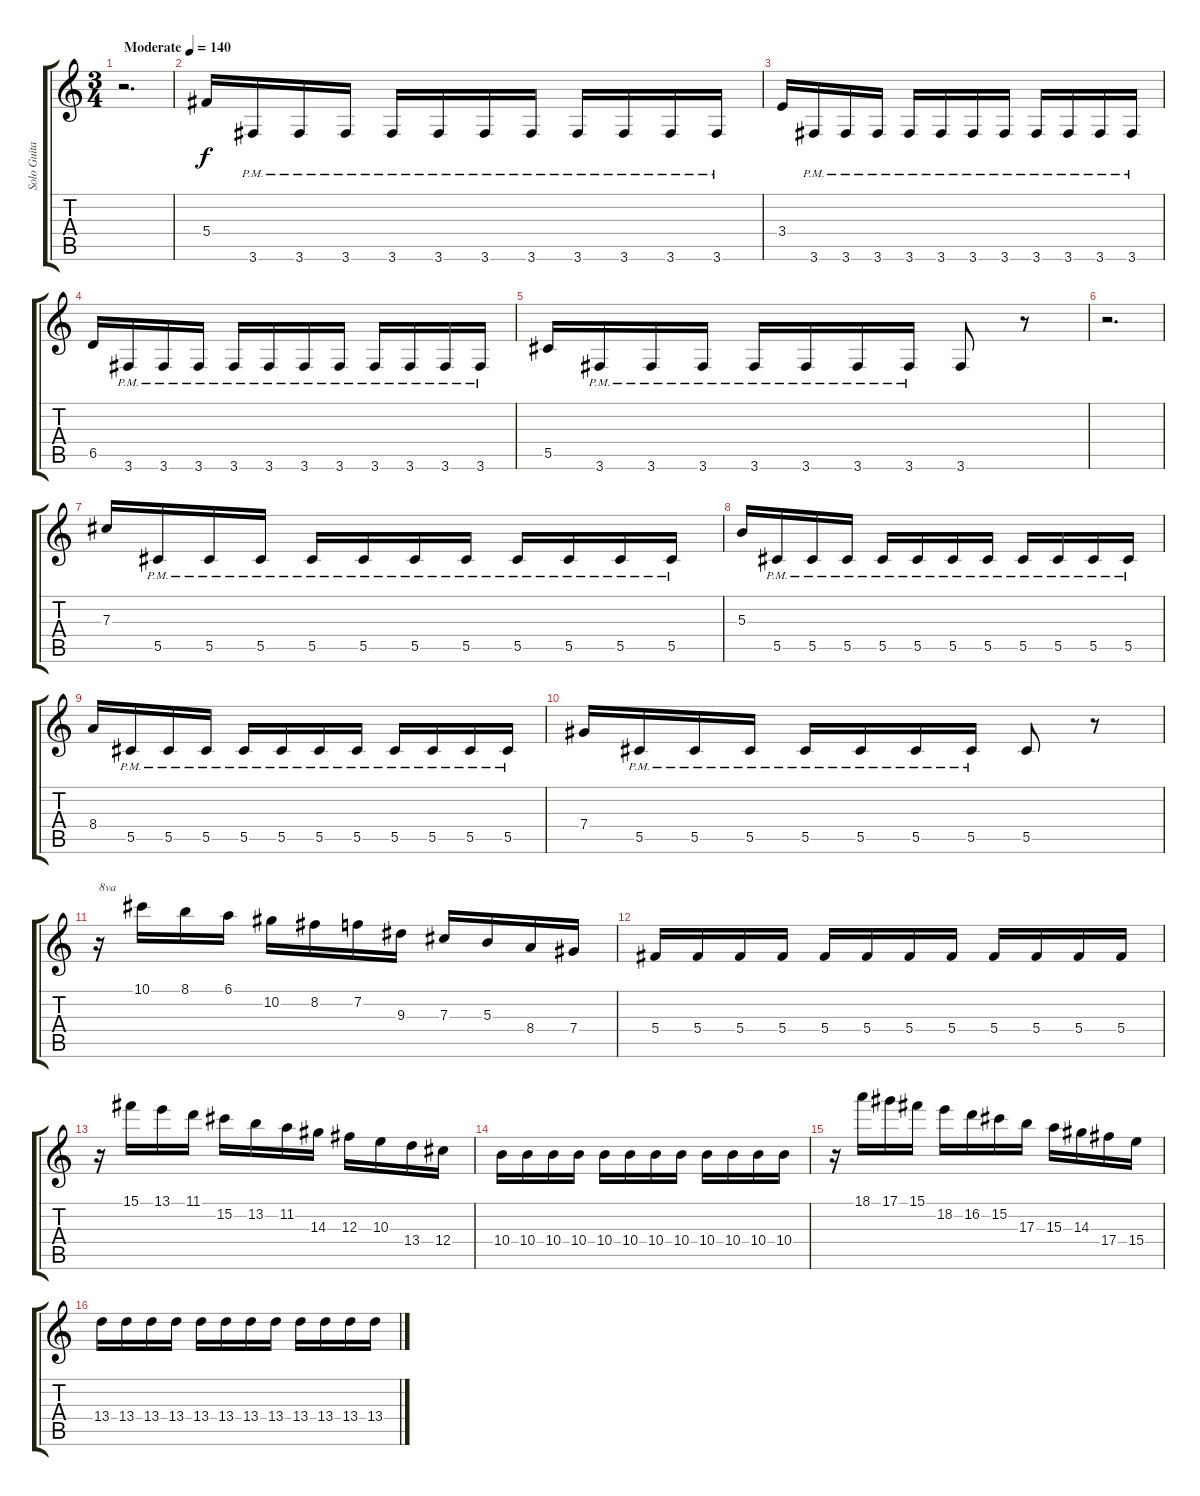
\track ("Solo Guitar 1" "Solo Guita") {instrument overdrivenguitar}
\staff {score tabs}
\tuning (Eb4 Bb3 Gb3 Db3 Ab2 Eb2) {hide}
\ts (3 4)
\tempo (140 "Moderate")
\clef g2
\ks c
r.2{d dy f instrument overdrivenguitar} |
5.4.16 3.6{pm}.16 3.6{pm}.16 3.6{pm}.16 3.6{pm}.16 3.6{pm}.16 3.6{pm}.16 3.6{pm}.16 3.6{pm}.16 3.6{pm}.16 3.6{pm}.16 3.6{pm}.16 |
3.4.16 3.6{pm}.16 3.6{pm}.16 3.6{pm}.16 3.6{pm}.16 3.6{pm}.16 3.6{pm}.16 3.6{pm}.16 3.6{pm}.16 3.6{pm}.16 3.6{pm}.16 3.6{pm}.16 |
6.5.16 3.6{pm}.16 3.6{pm}.16 3.6{pm}.16 3.6{pm}.16 3.6{pm}.16 3.6{pm}.16 3.6{pm}.16 3.6{pm}.16 3.6{pm}.16 3.6{pm}.16 3.6{pm}.16 |
5.5.16 3.6{pm}.16 3.6{pm}.16 3.6{pm}.16 3.6{pm}.16 3.6{pm}.16 3.6{pm}.16 3.6{pm}.16 3.6.8 r.8 |
r.2{d} |
7.3.16 5.5{pm}.16 5.5{pm}.16 5.5{pm}.16 5.5{pm}.16 5.5{pm}.16 5.5{pm}.16 5.5{pm}.16 5.5{pm}.16 5.5{pm}.16 5.5{pm}.16 5.5{pm}.16 |
5.3.16 5.5{pm}.16 5.5{pm}.16 5.5{pm}.16 5.5{pm}.16 5.5{pm}.16 5.5{pm}.16 5.5{pm}.16 5.5{pm}.16 5.5{pm}.16 5.5{pm}.16 5.5{pm}.16 |
8.4.16 5.5{pm}.16 5.5{pm}.16 5.5{pm}.16 5.5{pm}.16 5.5{pm}.16 5.5{pm}.16 5.5{pm}.16 5.5{pm}.16 5.5{pm}.16 5.5{pm}.16 5.5{pm}.16 |
7.4.16 5.5{pm}.16 5.5{pm}.16 5.5{pm}.16 5.5{pm}.16 5.5{pm}.16 5.5{pm}.16 5.5{pm}.16 5.5.8 r.8 |
r.16{txt "8va"} 10.1.16 8.1.16 6.1.16 10.2.16 8.2.16 7.2.16 9.3.16 7.3.16 5.3.16 8.4.16 7.4.16 |
5.4.16 5.4.16 5.4.16 5.4.16 5.4.16 5.4.16 5.4.16 5.4.16 5.4.16 5.4.16 5.4.16 5.4.16 |
r.16 15.1.16 13.1.16 11.1.16 15.2.16 13.2.16 11.2.16 14.3.16 12.3.16 10.3.16 13.4.16 12.4.16 |
10.4.16 10.4.16 10.4.16 10.4.16 10.4.16 10.4.16 10.4.16 10.4.16 10.4.16 10.4.16 10.4.16 10.4.16 |
r.16 18.1.16 17.1.16 15.1.16 18.2.16 16.2.16 15.2.16 17.3.16 15.3.16 14.3.16 17.4.16 15.4.16 |
13.4.16 13.4.16 13.4.16 13.4.16 13.4.16 13.4.16 13.4.16 13.4.16 13.4.16 13.4.16 13.4.16 13.4.16
